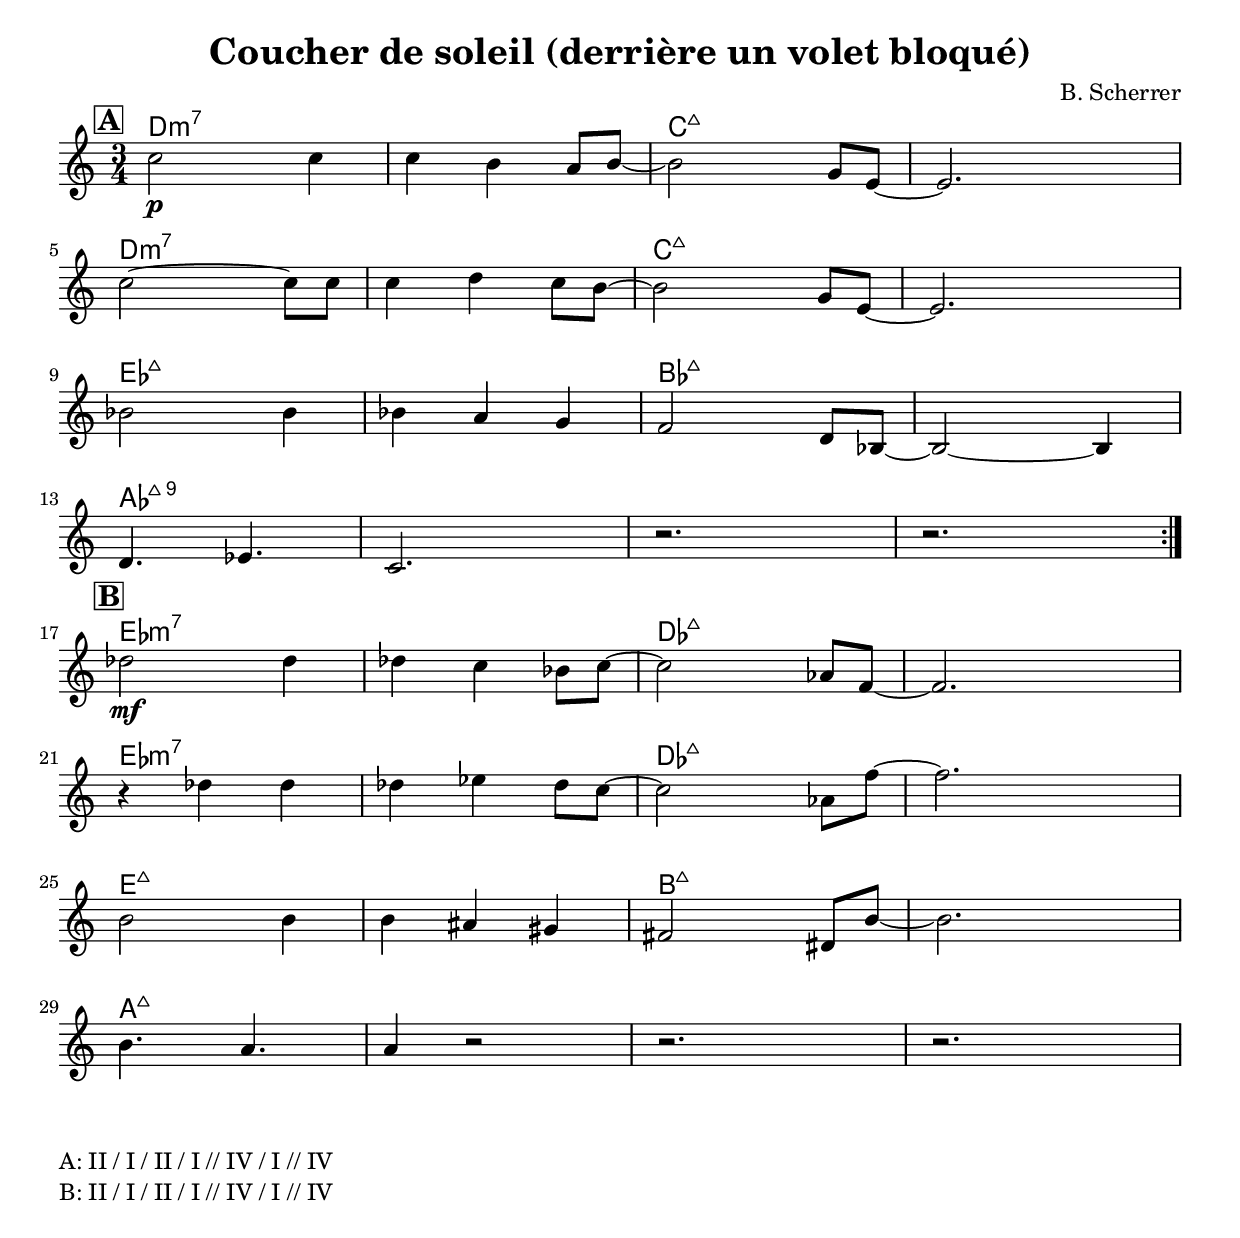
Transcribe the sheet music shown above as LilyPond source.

\version "2.18.2"	

noteCibleTransposition =   c   % c         % d pour Si b %  a, pour Mi b

ton = ""

indent = 0

melodie =  \relative c''{
  \key c \major
  \numericTimeSignature
  \time 3/4
  \repeat volta 2 {
    \mark \markup {\box \bold A}
    c2 \p c4  | c4 b a8 b8~ | b2 g8 e8~ | e2. | \break
  c'2~ c8 c | c4 d c8 b8~ | b2 g8 e8~ | e2. | \break
  bes'2 bes4 | bes a g | f2 d8 bes~ | bes2~ bes4 | \break
    d4. ees4. | c2. | r2. | r \break}
  \mark \markup {\box \bold B}
  des'2 \mf des4  | des4 c bes8 c8~ | c2 aes8 f8~ | f2. | \break
  r4 des' des | des ees des8 c8~ | c2 aes8 f'8~ | f2. | \break
  b,2 b4 | b ais gis | fis2 dis8 b'8~ | b2. | \break
  b4. a4.  | a4 r2 | r2. | r2.
}



harmonie =  \chordmode{
  \repeat volta 2 {
  d2.:min7 | s | c:maj7 | s
  d2.:min7 | s | c:maj7 | s
  ees:maj7 | s | bes:maj7 | s
  aes:maj7.9 | s | s | s
}
  ees:min7 | s | des:maj7 | s
  ees:min7 | s | des:maj7 | s
  e:maj7  | s | b:maj7 | s
  a:maj7 | s | s | s
}



\header {
  title = #(string-append "Coucher de soleil (derrière un volet bloqué)" ton )
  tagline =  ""
  composer = "B. Scherrer"
}



\score{
  <<
    \new ChordNames {
      \transpose c \noteCibleTransposition{
	\harmonie
      }
    }
    \new Staff { 
      \transpose c \noteCibleTransposition {
      \melodie
      }
    }
  >>
  \layout{ \context {      \Score      proportionalNotationDuration = #(ly:make-moment 4 30     )   } }
}

\markup{
  \column {
  \line { A:  II / I / II / I // IV / I // IV }
  \line { B:  II / I / II / I // IV / I // IV }
}
}


\score {
  <<
    \new Staff \with {midiInstrument = #"electric piano 1"}<< \unfoldRepeats{\melodie 
                                 }  >>
    \new Staff \with {midiInstrument = #"electric piano 1"} << \unfoldRepeats{\harmonie
                          } >> 
  >>
\midi{ \tempo 4 = 110 }
}
